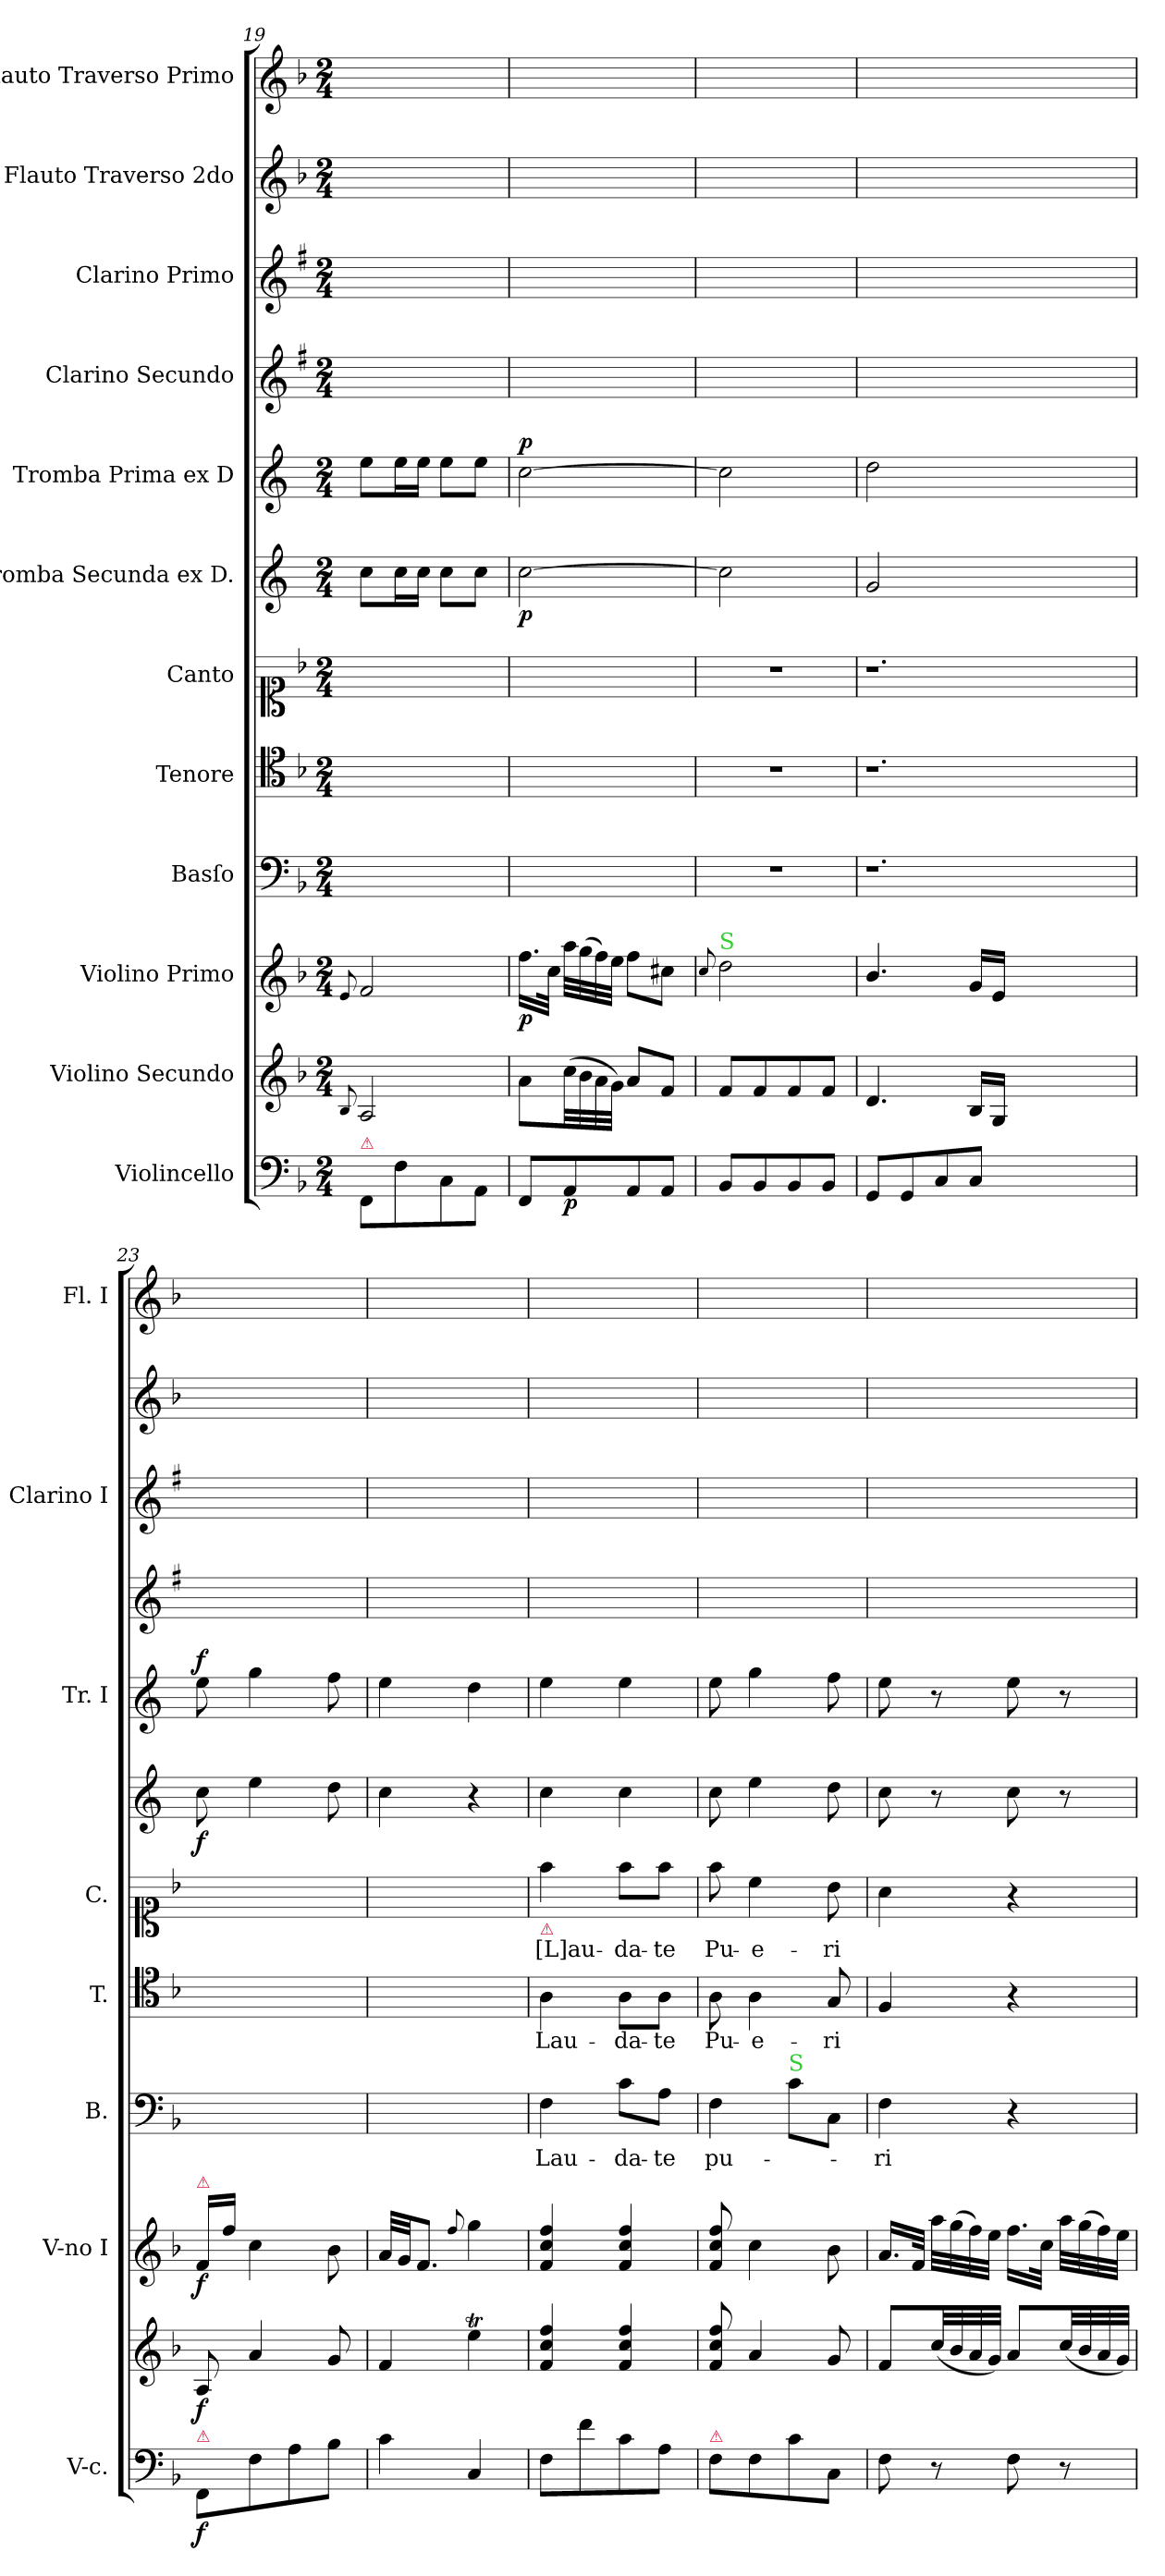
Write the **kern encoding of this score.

**kern	**dynam	**kern	**dynam	**kern	**dynam	**kern	**text	**kern	**text	**kern	**text	**kern	**dynam	**kern	**dynam	**kern	**kern	**kern	**kern
*part12	*part12	*part11	*part11	*part10	*part10	*part9	*part9	*part8	*part8	*part7	*part7	*part6	*part6	*part5	*part5	*part4	*part3	*part2	*part1
*staff12	*staff12	*staff11	*staff11	*staff10	*staff10	*staff9	*staff9	*staff8	*staff8	*staff7	*staff7	*staff6	*staff6	*staff5	*staff5	*staff4	*staff3	*staff2	*staff1
*I"Violincello	*	*I"Violino Secundo	*	*I"Violino Primo	*	*I"Basſo	*	*I"Tenore	*	*I"Canto	*	*I"Tromba Secunda ex D.	*	*I"Tromba Prima ex D	*	*I"Clarino Secundo	*I"Clarino Primo	*I"Flauto Traverso 2do	*I"Flauto Traverso Primo
*I'V-c.	*	*	*	*I'V-no I	*	*I'B.	*	*I'T.	*	*I'C.	*	*	*	*I'Tr. I	*	*	*I'Clarino I	*	*I'Fl. I
*clefF4	*	*clefG2	*	*clefG2	*	*clefF4	*	*clefC4	*	*clefC1	*	*clefG2	*	*clefG2	*	*clefG2	*clefG2	*clefG2	*clefG2
*	*	*	*	*	*	*	*	*	*	*	*	*ITrd4c7	*	*ITrd4c7	*	*ITrd1c2	*ITrd1c2	*	*
*k[b-]	*	*k[b-]	*	*k[b-]	*	*k[b-]	*	*k[b-]	*	*k[b-]	*	*k[b-]	*	*k[b-]	*	*k[b-]	*k[b-]	*k[b-]	*k[b-]
*M2/4	*	*M2/4	*	*M2/4	*	*M2/4	*	*M2/4	*	*M2/4	*	*M2/4	*	*M2/4	*	*M2/4	*M2/4	*M2/4	*M2/4
=19	=19	=19	=19	=19	=19	=19	=19	=19	=19	=19	=19	=19	=19	=19	=19	=19	=19	=19	=19
.	.	8qqB-/	.	8qqe/	.	.	.	.	.	.	.	.	.	.	.	.	.	.	.
!LO:TX:a:color=crimson:t=⚠	!	!	!	!	!	!	!	!	!	!	!	!	!	!	!	!	!	!	!
8FF/L	.	2A/	.	2f/	.	2ryy	.	2ryy	.	2ryy	.	8f\L	.	8a\L	.	2ryy	2ryy	2ryy	2ryy
8F\	.	.	.	.	.	.	.	.	.	.	.	16f\L	.	16a\L	.	.	.	.	.
.	.	.	.	.	.	.	.	.	.	.	.	16f\JJ	.	16a\JJ	.	.	.	.	.
8C\	.	.	.	.	.	.	.	.	.	.	.	8f\L	.	8a\L	.	.	.	.	.
8AA\J	.	.	.	.	.	.	.	.	.	.	.	8f\J	.	8a\J	.	.	.	.	.
=20	=20	=20	=20	=20	=20	=20	=20	=20	=20	=20	=20	=20	=20	=20	=20	=20	=20	=20	=20
!	!	!	!	!	!	!	!	!	!	!	!	!	!	!	!LO:DY:a	!	!	!	!
8FF/L	.	8a\L	p&colon;	16.ff\LL	p	2ryy	.	2ryy	.	2ryy	.	[2f\	p	[2f\	p	2ryy	2ryy	2ryy	2ryy
.	.	.	.	32cc\JJk	.	.	.	.	.	.	.	.	.	.	.	.	.	.	.
8AA/	p.	(32cc\LL	.	32aa\LLL	.	.	.	.	.	.	.	.	.	.	.	.	.	.	.
.	.	32b-\	.	(32gg\	.	.	.	.	.	.	.	.	.	.	.	.	.	.	.
.	.	32a\	.	32ff\)	.	.	.	.	.	.	.	.	.	.	.	.	.	.	.
.	.	32g\JJJ)	.	32ee\JJJ	.	.	.	.	.	.	.	.	.	.	.	.	.	.	.
8AA/	.	8a/L	.	8ff\L	.	.	.	.	.	.	.	.	.	.	.	.	.	.	.
8AA/J	.	8f/J	.	8cc#X\J	.	.	.	.	.	.	.	.	.	.	.	.	.	.	.
=21	=21	=21	=21	=21	=21	=21	=21	=21	=21	=21	=21	=21	=21	=21	=21	=21	=21	=21	=21
.	.	.	.	8qqcc/	.	.	.	.	.	.	.	.	.	.	.	.	.	.	.
!	!	!	!	!LO:TX:a:color=limegreen:t=S	!	!	!	!	!	!	!	!	!	!	!	!	!	!	!
8BB-/L	.	8f/L	.	2dd\	.	2r	.	2r	.	2r	.	2f\]	.	2f\]	.	2ryy	2ryy	2ryy	2ryy
8BB-/	.	8f/	.	.	.	.	.	.	.	.	.	.	.	.	.	.	.	.	.
8BB-/	.	8f/	.	.	.	.	.	.	.	.	.	.	.	.	.	.	.	.	.
8BB-/J	.	8f/J	.	.	.	.	.	.	.	.	.	.	.	.	.	.	.	.	.
=22	=22	=22	=22	=22	=22	=22	=22	=22	=22	=22	=22	=22	=22	=22	=22	=22	=22	=22	=22
8GG/L	.	4.d/	.	4.b-/	.	1.r	.	1.r	.	1.r	.	2c/	.	2g\	.	2ryy	2ryy	2ryy	2ryy
8GG/	.	.	.	.	.	.	.	.	.	.	.	.	.	.	.	.	.	.	.
8C/	.	.	.	.	.	.	.	.	.	.	.	.	.	.	.	.	.	.	.
8C/J	.	16B-/LL	.	16g/LL	.	.	.	.	.	.	.	.	.	.	.	.	.	.	.
.	.	16G/JJ	.	16e/JJ	.	.	.	.	.	.	.	.	.	.	.	.	.	.	.
1ryy	.	1ryy	.	1ryy	.	.	.	.	.	.	.	1ryy	.	1ryy	.	1ryy	1ryy	1ryy	1ryy
=23	=23	=23	=23	=23	=23	=23	=23	=23	=23	=23	=23	=23	=23	=23	=23	=23	=23	=23	=23
!	!	!	!	!LO:TX:a:color=crimson:t=⚠	!	!	!	!	!	!	!	!	!	!	!	!	!	!	!
!LO:TX:a:color=crimson:t=⚠	!	!	!	!	!	!	!	!	!	!	!	!	!	!	!	!	!	!	!
!	!	!	!	!	!	!	!	!	!	!	!	!	!	!	!LO:DY:a	!	!	!	!
8FF/L	f	8A/	f	16f/LL	f	2ryy	.	2ryy	.	2ryy	.	8f\	f	8a\	f	2ryy	2ryy	2ryy	2ryy
.	.	.	.	16ff\JJ	.	.	.	.	.	.	.	.	.	.	.	.	.	.	.
8F\	.	4a/	.	4cc\	.	.	.	.	.	.	.	4a\	.	4cc\	.	.	.	.	.
8A\	.	.	.	.	.	.	.	.	.	.	.	.	.	.	.	.	.	.	.
8B-\J	.	8g/	.	8b-\	.	.	.	.	.	.	.	8g\	.	8b-\	.	.	.	.	.
=24	=24	=24	=24	=24	=24	=24	=24	=24	=24	=24	=24	=24	=24	=24	=24	=24	=24	=24	=24
4c\	.	4f/	.	32a/LLL	.	2ryy	.	2ryy	.	2ryy	.	4f\	.	4a\	.	2ryy	2ryy	2ryy	2ryy
.	.	.	.	32g/JJ	.	.	.	.	.	.	.	.	.	.	.	.	.	.	.
.	.	.	.	8.f/J	.	.	.	.	.	.	.	.	.	.	.	.	.	.	.
.	.	.	.	8qqff/	.	.	.	.	.	.	.	.	.	.	.	.	.	.	.
4C/	.	4eet\	.	4gg\	.	.	.	.	.	.	.	4r	.	4g\	.	.	.	.	.
=25	=25	=25	=25	=25	=25	=25	=25	=25	=25	=25	=25	=25	=25	=25	=25	=25	=25	=25	=25
!	!	!	!	!	!	!	!	!	!	!LO:TX:b:color=crimson:t=⚠	!	!	!	!	!	!	!	!	!
8F\L	.	4f/ 4cc/ 4ff/	.	4f/ 4cc/ 4ff/	.	4F\	Lau-	4A\	Lau-	4ff\	[L]au-	4f\	.	4a\	.	2ryy	2ryy	2ryy	2ryy
8f\	.	.	.	.	.	.	.	.	.	.	.	.	.	.	.	.	.	.	.
8c\	.	4f/ 4cc/ 4ff/	.	4f/ 4cc/ 4ff/	.	8c\L	-da-	8A\L	-da-	8ff\L	-da-	4f\	.	4a\	.	.	.	.	.
8A\J	.	.	.	.	.	8A\J	-te	8A\J	-te	8ff\J	-te	.	.	.	.	.	.	.	.
=26	=26	=26	=26	=26	=26	=26	=26	=26	=26	=26	=26	=26	=26	=26	=26	=26	=26	=26	=26
!LO:TX:a:color=crimson:t=⚠	!	!	!	!	!	!	!	!	!	!	!	!	!	!	!	!	!	!	!
8F\L	.	8f/ 8cc/ 8ff/	.	8f/ 8cc/ 8ff/	.	4F\	pu-	8A\	Pu-	8ff\	Pu-	8f\	.	8a\	.	2ryy	2ryy	2ryy	2ryy
8F\	.	4a/	.	4cc\	.	.	.	4A\	-e-	4cc\	-e-	4a\	.	4cc\	.	.	.	.	.
!	!	!	!	!	!	!LO:TX:a:color=limegreen:t=S	!	!	!	!	!	!	!	!	!	!	!	!	!
8c\	.	.	.	.	.	8c\L	.	.	.	.	.	.	.	.	.	.	.	.	.
8C/J	.	8g/	.	8b-\	.	8C\J	.	8G/	-ri	8b-\	-ri	8g\	.	8b-\	.	.	.	.	.
=27	=27	=27	=27	=27	=27	=27	=27	=27	=27	=27	=27	=27	=27	=27	=27	=27	=27	=27	=27
8F\	.	8f/L	.	16.a/LL	.	4F\	-ri	4F/	.	4a\	.	8f\	.	8a\	.	2ryy	2ryy	2ryy	2ryy
.	.	.	.	32f/JJk	.	.	.	.	.	.	.	.	.	.	.	.	.	.	.
8r	.	(32cc\LL	.	32aa\LLL	.	.	.	.	.	.	.	8r	.	8r	.	.	.	.	.
.	.	32b-\	.	(32gg\	.	.	.	.	.	.	.	.	.	.	.	.	.	.	.
.	.	32a/	.	32ff\)	.	.	.	.	.	.	.	.	.	.	.	.	.	.	.
.	.	32g/JJJ)	.	32ee\JJJ	.	.	.	.	.	.	.	.	.	.	.	.	.	.	.
8F\	.	8a/L	.	16.ff\LL	.	4r	.	4r	.	4r	.	8f\	.	8a\	.	.	.	.	.
.	.	.	.	32cc\JJk	.	.	.	.	.	.	.	.	.	.	.	.	.	.	.
8r	.	(32cc\LL	.	32aa\LLL	.	.	.	.	.	.	.	8r	.	8r	.	.	.	.	.
.	.	32b-\	.	(32gg\	.	.	.	.	.	.	.	.	.	.	.	.	.	.	.
.	.	32a/	.	32ff\)	.	.	.	.	.	.	.	.	.	.	.	.	.	.	.
.	.	32g/JJJ)	.	32ee\JJJ	.	.	.	.	.	.	.	.	.	.	.	.	.	.	.
=	=	=	=	=	=	=	=	=	=	=	=	=	=	=	=	=	=	=	=
*-	*-	*-	*-	*-	*-	*-	*-	*-	*-	*-	*-	*-	*-	*-	*-	*-	*-	*-	*-
